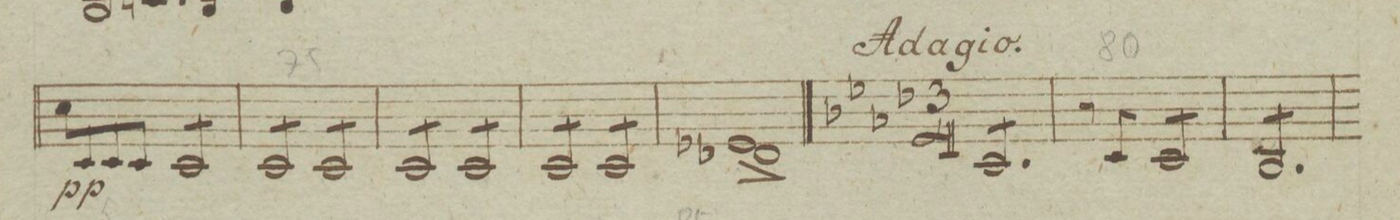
**kern	**dynam
*I"Violino Secondo.	*
*clefG2	*
*k[b-e-a-]	*
*met(c)	*
*M4/4	*
8cc\L	pp
8c/	.
8c/	.
8c/J	.
*tremolo	*
8c/L	.
8c/	.
8c/	.
8c/J	.
=75	=75
8c/L	.
8c/	.
8c/	.
8c/J	.
8c/L	.
8c/	.
8c/	.
8c/J	.
=76	=76
8c/L	.
8c/	.
8c/	.
8c/J	.
8c/L	.
8c/	.
8c/	.
8c/J	.
=77	=77
8c/L	.
8c/	.
8c/	.
8c/J	.
8c/L	.
8c/	.
8c/	.
8c/J	.
*Xtremolo	*
=78	=78
1d-X^ 1e-X	.
=79||	=79||
*k[b-e-a-d-]	*
*M3/4	*
*tremolo	*
8c/L	.
8c/	.
8c/	.
8c/	.
8c/	.
8c/J	.
=80	=80
8r	.
8c/	.
8c/L	.
8c/	.
8c/	.
8c/J	.
=81	=81
8B-/L	.
8B-/	.
8B-/	.
8B-/	.
8B-/	.
8B-/J	.
=82	=82
*-	*-
